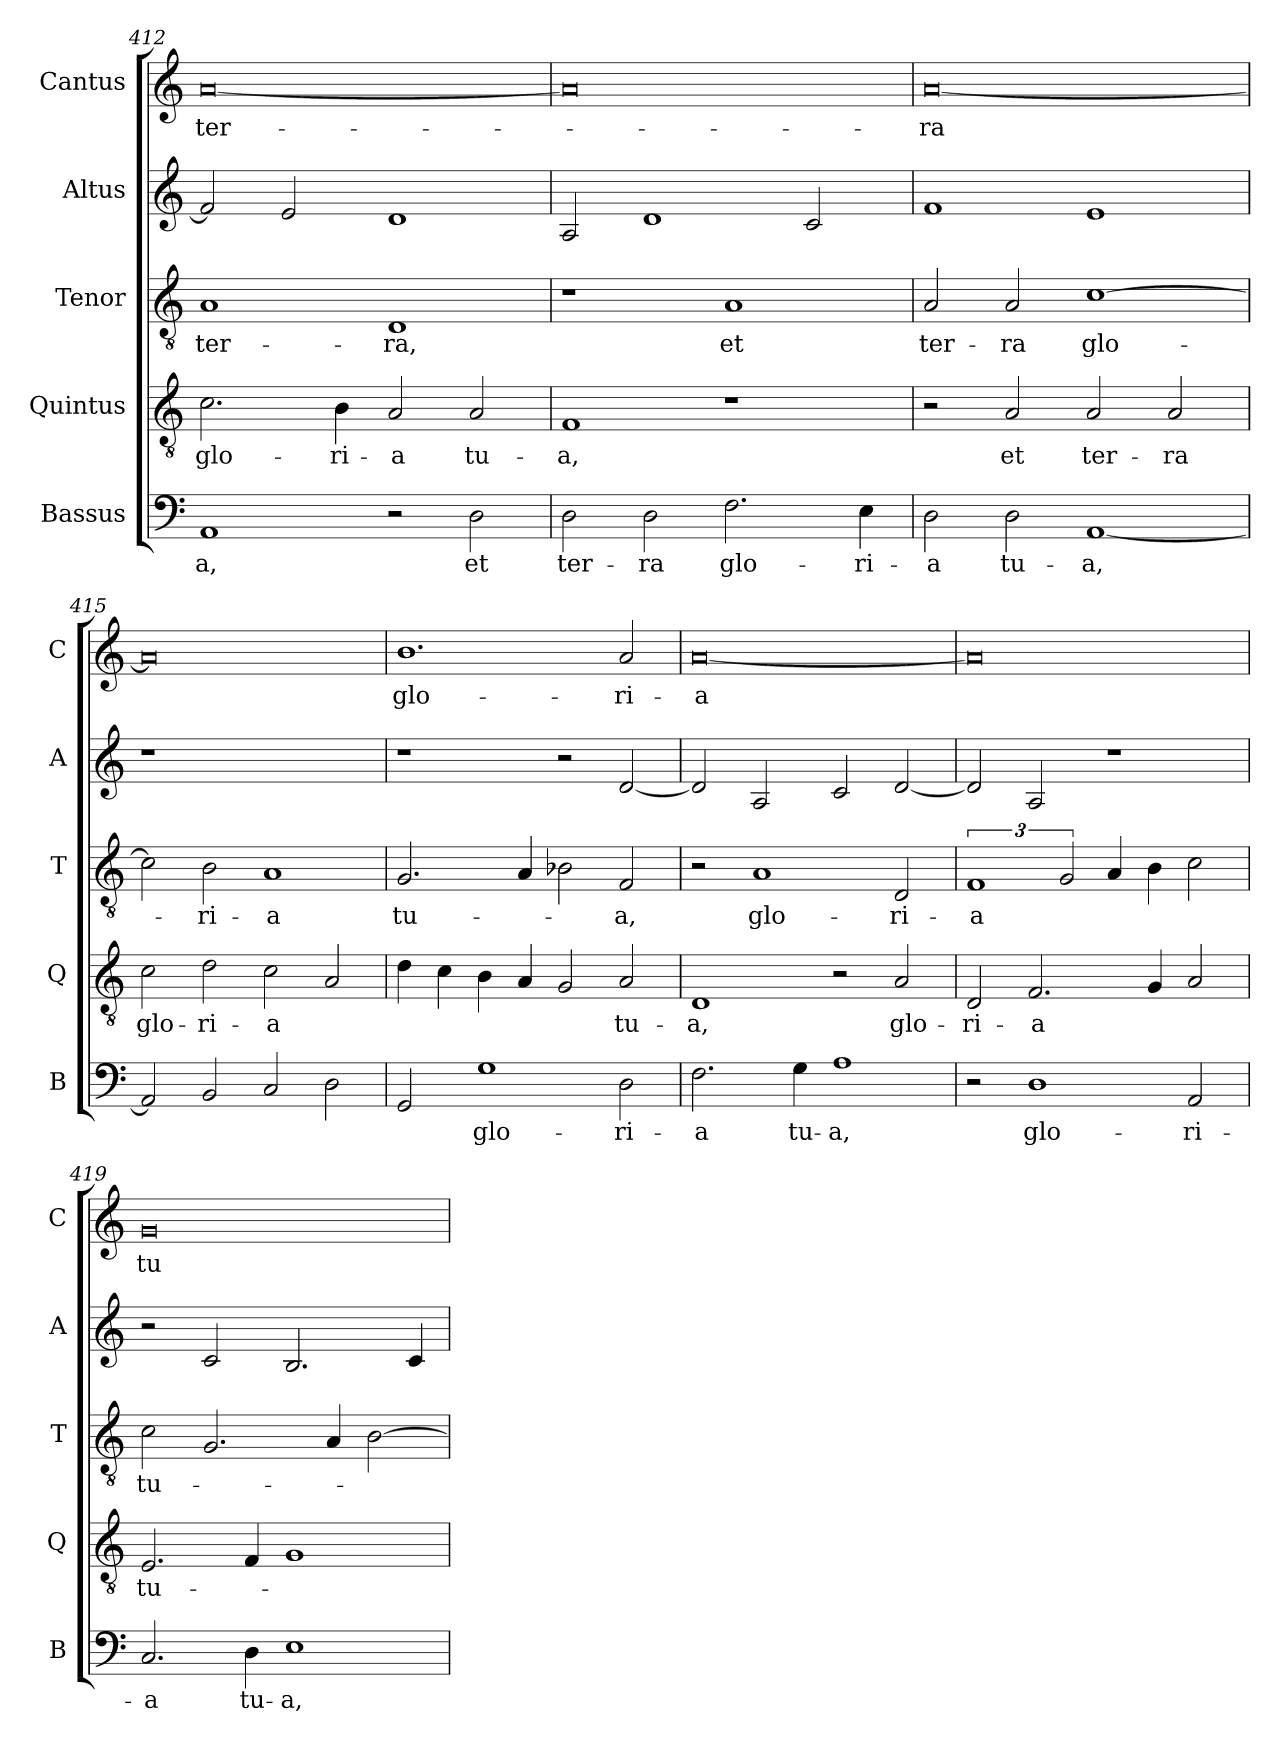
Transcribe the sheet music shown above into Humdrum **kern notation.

**kern	**text	**kern	**text	**kern	**text	**kern	**kern	**text
*part5	*part5	*part4	*part4	*part3	*part3	*part2	*part1	*part1
*staff5	*staff5	*staff4	*staff4	*staff3	*staff3	*staff2	*staff1	*staff1
*I"Bassus	*	*I"Quintus	*	*I"Tenor	*	*I"Altus	*I"Cantus	*
*I'B	*	*I'Q	*	*I'T	*	*I'A	*I'C	*
*clefF4	*	*clefGv2	*	*clefGv2	*	*clefG2	*clefG2	*
*k[]	*	*k[]	*	*k[]	*	*k[]	*k[]	*
*C:	*	*C:	*	*C:	*	*C:	*C:	*
=412	=412	=412	=412	=412	=412	=412	=412	=412
!	!LO:LY:b	!	!LO:LY:b	!	!LO:LY:b	!	!	!LO:LY:b
1AA	-a,	2.c\	glo-	1A	ter-	2f/]	[0a	ter-
.	.	.	.	.	.	2e/	.	.
!	!	!	!LO:LY:b	!	!	!	!	!
.	.	4B\	-ri-	.	.	.	.	.
!	!	!	!LO:LY:b	!	!LO:LY:b	!	!	!
2r	.	2A/	-a	1D	-ra,	1d	.	.
!	!LO:LY:b	!	!LO:LY:b	!	!	!	!	!
2D\	et	2A/	tu-	.	.	.	.	.
=413	=413	=413	=413	=413	=413	=413	=413	=413
!	!LO:LY:b	!	!LO:LY:b	!	!	!	!	!
2D\	ter-	1F	-a,	1r	.	2A/	0a]	.
!	!LO:LY:b	!	!	!	!	!	!	!
2D\	-ra	.	.	.	.	1d	.	.
!	!LO:LY:b	!	!	!	!LO:LY:b	!	!	!
2.F\	glo-	1r	.	1A	et	.	.	.
.	.	.	.	.	.	2c/	.	.
!	!LO:LY:b	!	!	!	!	!	!	!
4E\	-ri-	.	.	.	.	.	.	.
=414	=414	=414	=414	=414	=414	=414	=414	=414
!	!LO:LY:b	!	!	!	!LO:LY:b	!	!	!LO:LY:b
2D\	-a	2r	.	2A/	ter-	1f	[0a	-ra
!	!LO:LY:b	!	!LO:LY:b	!	!LO:LY:b	!	!	!
2D\	tu-	2A/	et	2A/	-ra	.	.	.
!	!LO:LY:b	!	!LO:LY:b	!	!LO:LY:b	!	!	!
[1AA	-a,	2A/	ter-	[1c	glo-	1e	.	.
!	!	!	!LO:LY:b	!	!	!	!	!
.	.	2A/	-ra	.	.	.	.	.
=415	=415	=415	=415	=415	=415	=415	=415	=415
!	!	!	!LO:LY:b	!	!	!	!	!
2AA/]	.	2c\	glo-	2c\]	.	1r	0a]	.
!	!	!	!LO:LY:b	!	!LO:LY:b	!	!	!
2BB/	.	2d\	-ri-	2B\	-ri-	.	.	.
!	!	!	!LO:LY:b	!	!LO:LY:b	!	!	!
2C/	.	2c\	-a	1A	-a	1ryy	.	.
2D\	.	2A/	.	.	.	.	.	.
!!LO:LB:g=z
=416	=416	=416	=416	=416	=416	=416	=416	=416
!	!	!	!	!	!LO:LY:b	!	!	!LO:LY:b
2GG/	.	4d\	.	2.G/	tu-	1r	1.b	glo-
.	.	4c\	.	.	.	.	.	.
!	!LO:LY:b	!	!	!	!	!	!	!
1G	glo-	4B\	.	.	.	.	.	.
.	.	4A/	.	4A/	.	.	.	.
.	.	2G/	.	2B-X\	.	2r	.	.
!	!LO:LY:b	!	!LO:LY:b	!	!LO:LY:b	!	!	!LO:LY:b
2D\	-ri-	2A/	tu-	2F/	-a,	[2d/	2a/	-ri-
=417	=417	=417	=417	=417	=417	=417	=417	=417
!	!LO:LY:b	!	!LO:LY:b	!	!	!	!	!LO:LY:b
2.F\	-a	1D	-a,	2r	.	2d/]	[0a	-a
!	!	!	!	!	!LO:LY:b	!	!	!
.	.	.	.	1A	glo-	2A/	.	.
!	!LO:LY:b	!	!	!	!	!	!	!
4G\	tu-	.	.	.	.	.	.	.
!	!LO:LY:b	!	!	!	!	!	!	!
1A	-a,	2r	.	.	.	2c/	.	.
!	!	!	!LO:LY:b	!	!LO:LY:b	!	!	!
.	.	2A/	glo-	2D/	-ri-	[2d/	.	.
=418	=418	=418	=418	=418	=418	=418	=418	=418
!	!	!	!LO:LY:b	!	!LO:LY:b	!	!	!
2r	.	2D/	-ri-	3%2F	-a	2d/]	0a]	.
!	!LO:LY:b	!	!LO:LY:b	!	!	!	!	!
1D	glo-	2.F/	-a	.	.	2A/	.	.
.	.	.	.	3G/	.	.	.	.
.	.	.	.	4A/	.	1r	.	.
.	.	4G/	.	4B\	.	.	.	.
!	!LO:LY:b	!	!	!	!	!	!	!
2AA/	-ri-	2A/	.	2c\	.	.	.	.
=419	=419	=419	=419	=419	=419	=419	=419	=419
!	!LO:LY:b	!	!LO:LY:b	!	!LO:LY:b	!	!	!LO:LY:b
2.C/	-a	2.E/	tu-	2c\	tu-	2r	0g	tu-
.	.	.	.	2.G/	.	2c/	.	.
!	!LO:LY:b	!	!	!	!	!	!	!
4D\	tu-	4F/	.	.	.	.	.	.
!	!LO:LY:b	!	!	!	!	!	!	!
1E	-a,	1G	.	.	.	2.B/	.	.
.	.	.	.	4A/	.	.	.	.
.	.	.	.	[2B\	.	.	.	.
.	.	.	.	.	.	4c/	.	.
=	=	=	=	=	=	=	=	=
*-	*-	*-	*-	*-	*-	*-	*-	*-
